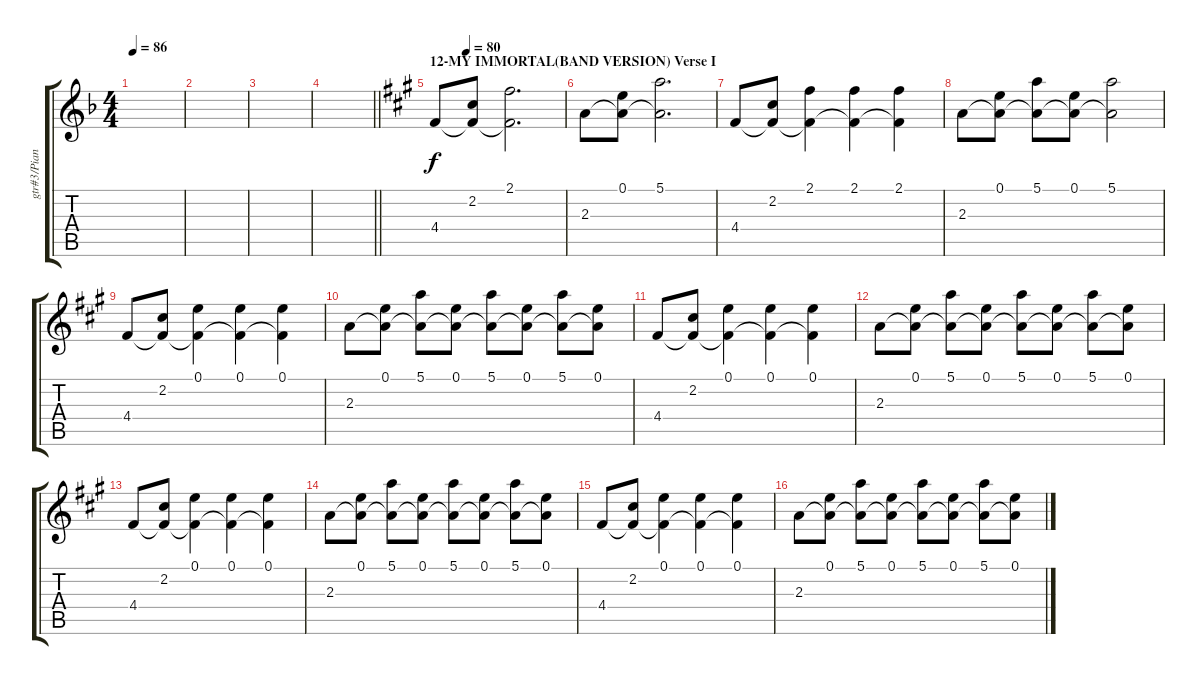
\track ("gtr#3/Piano#2" "gtr#3/Pian") {instrument overdrivenguitar}
\staff {score tabs}
\tuning (E4 B3 G3 D3 A2 D2) {hide}
\ts (4 4)
\tempo 86
\clef g2
\ks f
|
|
|
\barLineRight lightlight
|
\section ("" "12-MY IMMORTAL(BAND VERSION) Verse I")
\tempo (80 0.25)
\ks a
4.4.8{volume 13 instrument brightacousticpiano} (2.2 4.4{t}).8 (2.1 4.4{t}).2{d} |
2.3.8 (0.1 2.3{t}).8 (5.1 2.3{t}).2{d} |
4.4.8 (2.2 4.4{t}).8 (2.1 4.4{t}).4 (2.1 4.4{t}).4 (2.1 4.4{t}).4 |
2.3.8 (0.1 2.3{t}).8 (5.1 2.3{t}).8 (0.1 2.3{t}).8 (5.1 2.3{t}).2 |
4.4.8 (2.2 4.4{t}).8 (0.1 4.4{t}).4 (0.1 4.4{t}).4 (0.1 4.4{t}).4 |
2.3.8 (0.1 2.3{t}).8 (5.1 2.3{t}).8 (0.1 2.3{t}).8 (5.1 2.3{t}).8 (0.1 2.3{t}).8 (5.1 2.3{t}).8 (0.1 2.3{t}).8 |
4.4.8 (2.2 4.4{t}).8 (0.1 4.4{t}).4 (0.1 4.4{t}).4 (0.1 4.4{t}).4 |
2.3.8 (0.1 2.3{t}).8 (5.1 2.3{t}).8 (0.1 2.3{t}).8 (5.1 2.3{t}).8 (0.1 2.3{t}).8 (5.1 2.3{t}).8 (0.1 2.3{t}).8 |
4.4.8 (2.2 4.4{t}).8 (0.1 4.4{t}).4 (0.1 4.4{t}).4 (0.1 4.4{t}).4 |
2.3.8 (0.1 2.3{t}).8 (5.1 2.3{t}).8 (0.1 2.3{t}).8 (5.1 2.3{t}).8 (0.1 2.3{t}).8 (5.1 2.3{t}).8 (0.1 2.3{t}).8 |
4.4.8 (2.2 4.4{t}).8 (0.1 4.4{t}).4 (0.1 4.4{t}).4 (0.1 4.4{t}).4 |
2.3.8 (0.1 2.3{t}).8 (5.1 2.3{t}).8 (0.1 2.3{t}).8 (5.1 2.3{t}).8 (0.1 2.3{t}).8 (5.1 2.3{t}).8 (0.1 2.3{t}).8
